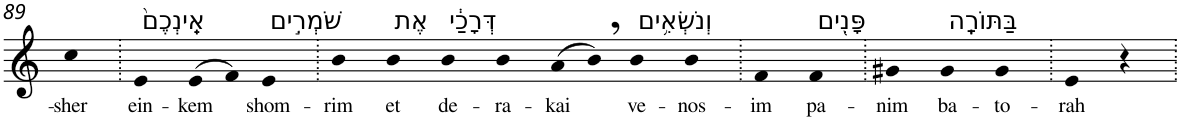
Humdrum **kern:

**kern	**text
*part1	*part1
*staff1	*staff1
*I"Piano	*
*I'Pno	*
!!LO:PB:g=z
*clefG2	*
*k[]	*
=89	=89
!	!LO:LY:b
4cc	-sher
=90.	=90.
!LO:TX:a:t=אֵֽינְכֶם֙	!
!	!LO:LY:b
4e	ein-
!	!LO:LY:b
(>8e	-kem
8f)	.
!LO:TX:a:t=שֹׁמְרִ֣ים	!
!	!LO:LY:b
4e	shom-
=91.	=91.
!	!LO:LY:b
4b	-rim
!LO:TX:a:t=אֶת	!
!	!LO:LY:b
4b	et
!LO:TX:a:t=דְּרָכַ֔י	!
!	!LO:LY:b
4b	de-
!	!LO:LY:b
4b	-ra-
!	!LO:LY:b
(>8a	-kai
8b,)	.
!LO:TX:a:t=וְנֹשְׂאִ֥ים	!
!	!LO:LY:b
4b	ve-
!	!LO:LY:b
4b	-nos-
=92.	=92.
!	!LO:LY:b
4f	-im
!LO:TX:a:t=פָּנִ֖ים	!
!	!LO:LY:b
4f	pa-
=93.	=93.
!	!LO:LY:b
4g#X	-nim
!LO:TX:a:t=בַּתּוֹרָֽה	!
!	!LO:LY:b
4g#	ba-
!	!LO:LY:b
4g#	-to-
=94.	=94.
!	!LO:LY:b
4e	-rah
4r	.
=.	=.
*-	*-
